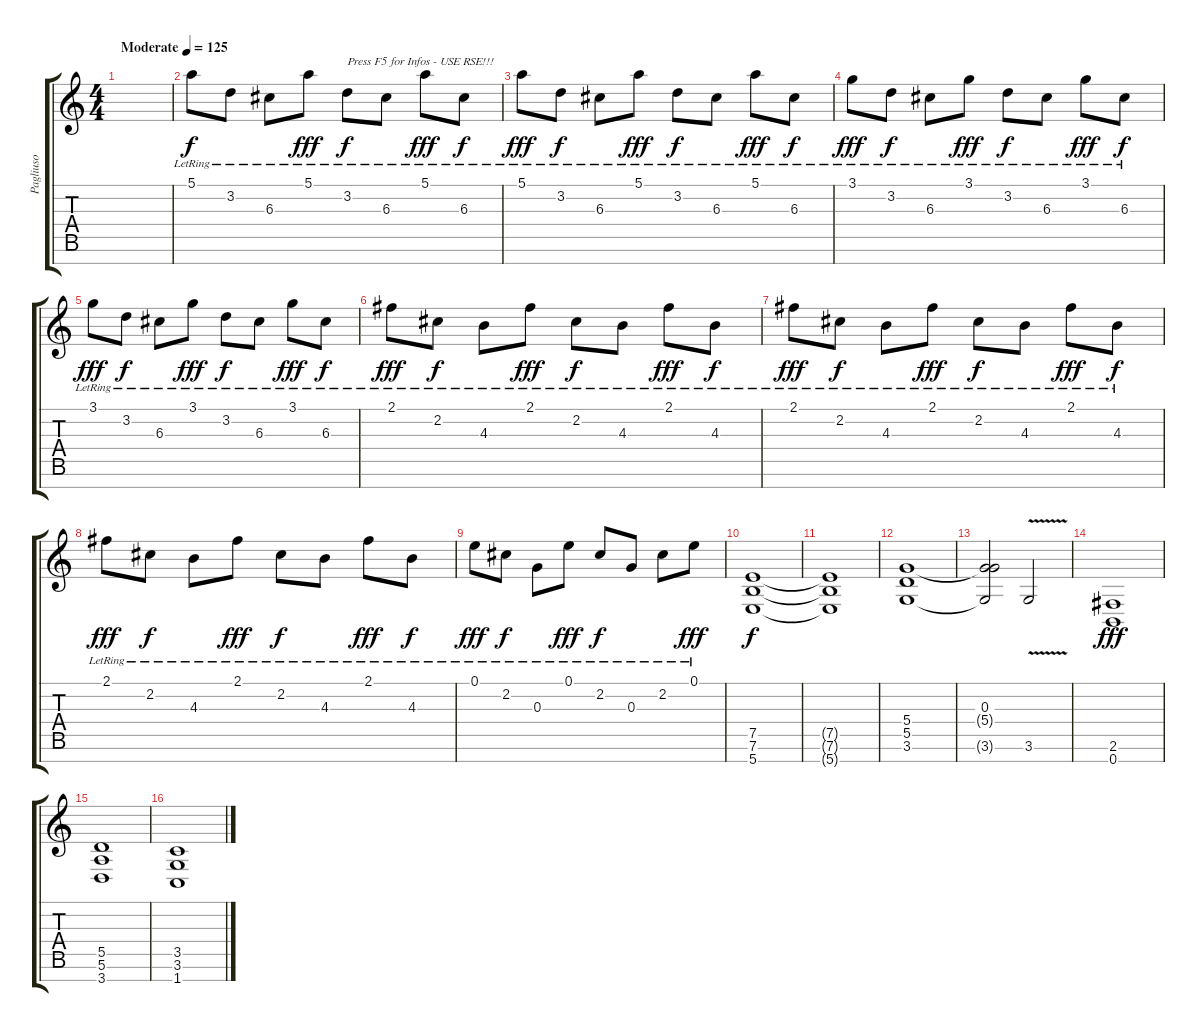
\track ("Pagliuso" "Pagliuso") {instrument distortionguitar}
\staff {score tabs}
\tuning (E4 B3 G3 D3 A2 E2 B1) {hide}
\ts (4 4)
\tempo (125 "Moderate")
\clef g2
\ks c
|
5.1{lr}.8{volume 7 instrument electricguitarjazz} 3.2{lr}.8{dy f} 6.3{lr}.8 5.1{lr}.8{dy fff} 3.2{lr}.8{txt "Press F5 for Infos - USE RSE!!!" dy f} 6.3{lr}.8 5.1{lr}.8{dy fff} 6.3{lr}.8{dy f} |
5.1{lr}.8{dy fff} 3.2{lr}.8{dy f} 6.3{lr}.8 5.1{lr}.8{dy fff} 3.2{lr}.8{dy f} 6.3{lr}.8 5.1{lr}.8{dy fff} 6.3{lr}.8{dy f} |
3.1{lr}.8{dy fff} 3.2{lr}.8{dy f} 6.3{lr}.8 3.1{lr}.8{dy fff} 3.2{lr}.8{dy f} 6.3{lr}.8 3.1{lr}.8{dy fff} 6.3{lr}.8{dy f} |
3.1{lr}.8{dy fff} 3.2{lr}.8{dy f} 6.3{lr}.8 3.1{lr}.8{dy fff} 3.2{lr}.8{dy f} 6.3{lr}.8 3.1{lr}.8{dy fff} 6.3{lr}.8{dy f} |
2.1{lr}.8{dy fff} 2.2{lr}.8{dy f} 4.3{lr}.8 2.1{lr}.8{dy fff} 2.2{lr}.8{dy f} 4.3{lr}.8 2.1{lr}.8{dy fff} 4.3{lr}.8{dy f} |
2.1{lr}.8{dy fff} 2.2{lr}.8{dy f} 4.3{lr}.8 2.1{lr}.8{dy fff} 2.2{lr}.8{dy f} 4.3{lr}.8 2.1{lr}.8{dy fff} 4.3{lr}.8{dy f} |
2.1{lr}.8{dy fff} 2.2{lr}.8{dy f} 4.3{lr}.8 2.1{lr}.8{dy fff} 2.2{lr}.8{dy f} 4.3{lr}.8 2.1{lr}.8{dy fff} 4.3{lr}.8{dy f} |
0.1{lr}.8{dy fff} 2.2{lr}.8{dy f} 0.3{lr}.8 0.1{lr}.8{dy fff} 2.2{lr}.8{dy f} 0.3{lr}.8 2.2{lr}.8 0.1{lr}.8{dy fff} |
(7.5 7.6 5.7).1{dy f instrument distortionguitar} |
(7.5{t} 7.6{t} 5.7{t}).1 |
(5.4 5.5 3.6).1 |
(0.3 5.4{t} 3.6{t}).2 3.6{v}.2 |
(2.6 0.7).1{dy fff} |
(5.5 5.6 3.7).1 |
(3.5 3.6 1.7).1
